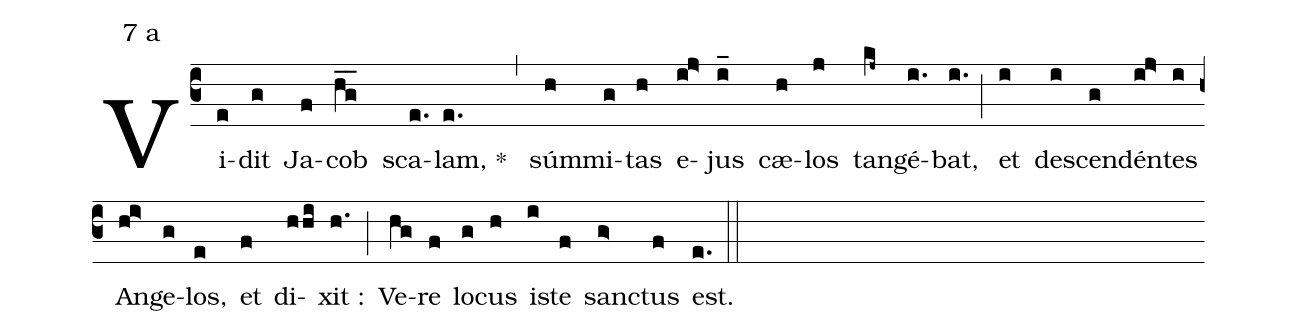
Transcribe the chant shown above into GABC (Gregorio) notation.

mode:7 a;
%%
(c3) Vi(e)dit(g) Ja(f)cob(hg__) sca(e.)lam,(e.) *()(,) súm(h)mi(g)tas(h) e(ij>)jus(i_) cæ(h)los(j) tan(kj~)gé(i.)bat,(i.) (;) et(i) des(i)cen(g)dén(ij>)tes(i) An(hi>)ge(g)los,(e) et(f) di(hhi)xit :(h.) (;) Ve(hg)re(f) lo(g)cus(h) i(i)ste(f) sanc(g>)tus(f) est.(e.) (::)
